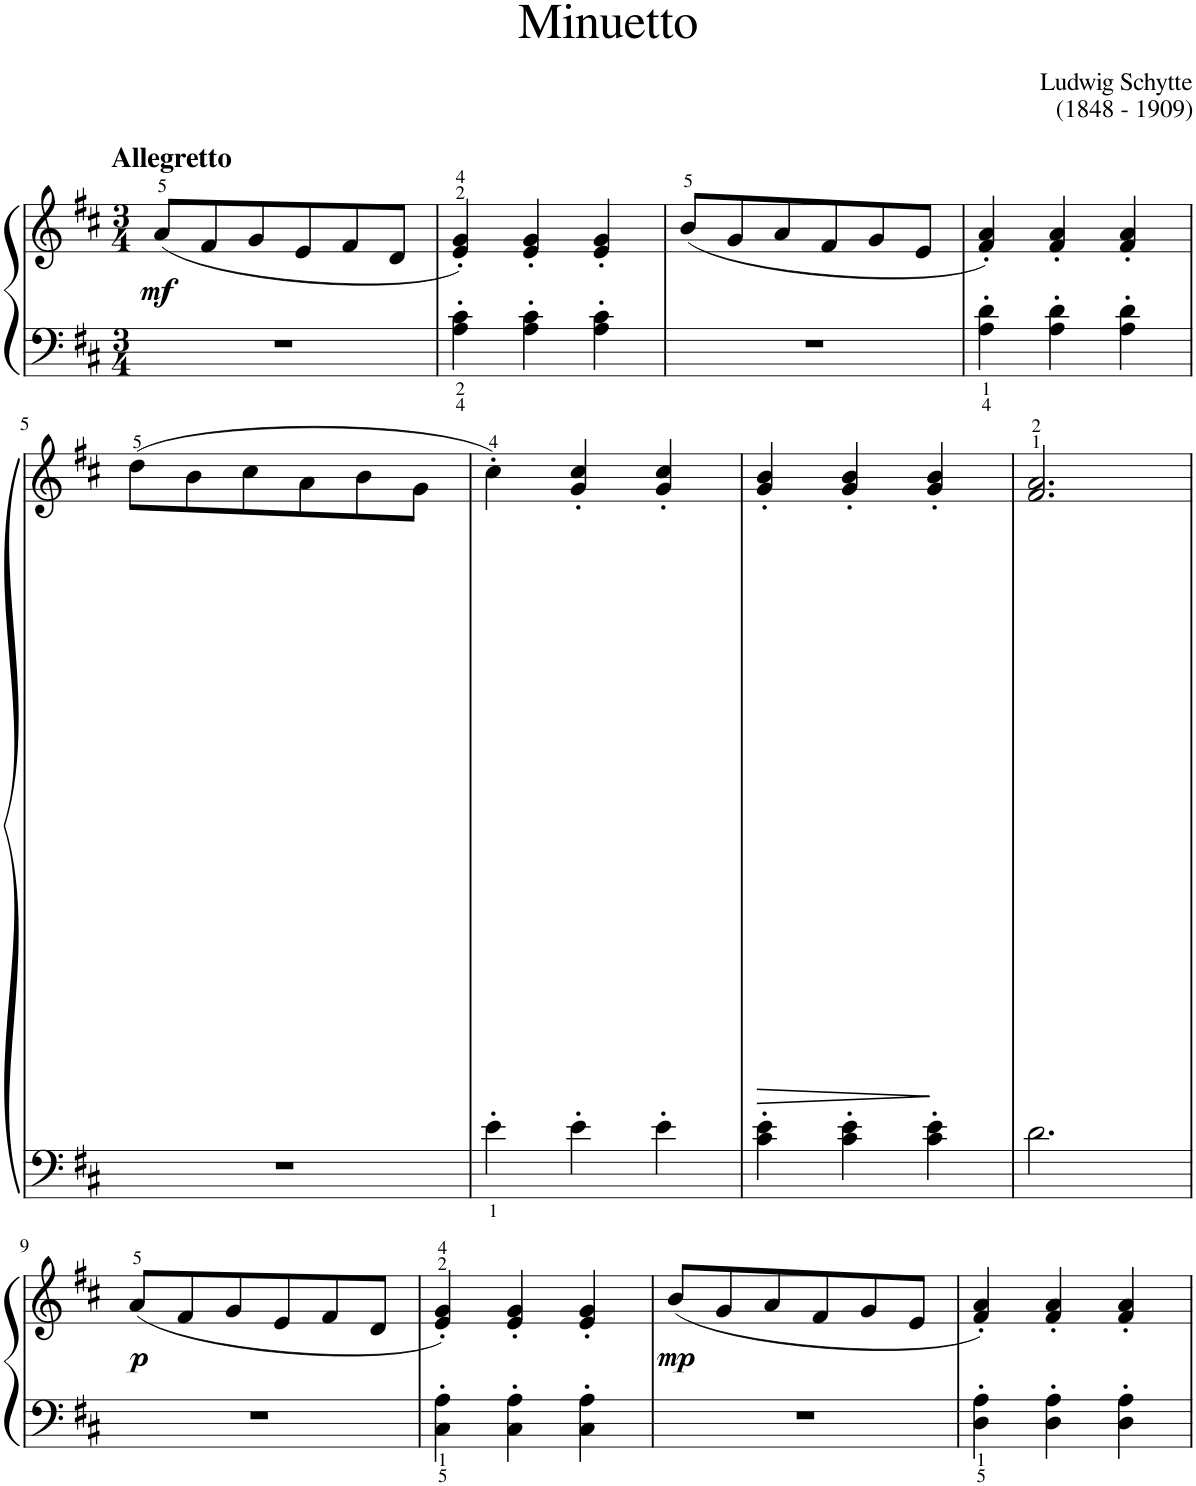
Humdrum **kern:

**kern	**kern	**dynam
*part1	*part1	*part1
*staff2	*staff1	*staff1/2
*I"Piano	*	*
*I'Pno	*	*
*clefF4	*clefG2	*
*k[f#c#]	*k[f#c#]	*
*M3/4	*M3/4	*
=1	=1	=1
!	!LO:TX:a:B:t=Allegretto	!
!	!	!LO:DY:b
2.r	(8a/L	mf
.	8f#/	.
.	8g/	.
.	8e/	.
.	8f#/	.
.	8d/J	.
=2	=2	=2
4A\' 4c#\'	4e/' 4g/')	.
4A\' 4c#\'	4e/' 4g/'	.
4A\' 4c#\'	4e/' 4g/'	.
=3	=3	=3
2.r	(8b/L	.
.	8g/	.
.	8a/	.
.	8f#/	.
.	8g/	.
.	8e/J	.
=4	=4	=4
4A\' 4d\'	4f#/' 4a/')	.
4A\' 4d\'	4f#/' 4a/'	.
4A\' 4d\'	4f#/' 4a/'	.
!!LO:LB:g=z
=5	=5	=5
2.r	(8dd\L	.
.	8b\	.
.	8cc#\	.
.	8a\	.
.	8b\	.
.	8g\J	.
=6	=6	=6
4e'\	4cc#'\)	.
4e'\	4g/' 4cc#/'	.
4e'\	4g/' 4cc#/'	.
=7	=7	=7
!	!	!LO:HP:b
4c#\' 4e\'	4g/' 4b/'	>
4c#\' 4e\'	4g/' 4b/'	.
4c#\' 4e\'	4g/' 4b/'	.
.	.	]
=8	=8	=8
2.d\	2.f#/ 2.a/	.
!!LO:LB:g=z
=9	=9	=9
!	!	!LO:DY:b
2.r	(8a/L	p
.	8f#/	.
.	8g/	.
.	8e/	.
.	8f#/	.
.	8d/J	.
=10	=10	=10
4C#\' 4A\'	4e/' 4g/')	.
4C#\' 4A\'	4e/' 4g/'	.
4C#\' 4A\'	4e/' 4g/'	.
=11	=11	=11
!	!	!LO:DY:b
2.r	(8b/L	mp
.	8g/	.
.	8a/	.
.	8f#/	.
.	8g/	.
.	8e/J	.
=12	=12	=12
4D\' 4A\'	4f#/' 4a/')	.
4D\' 4A\'	4f#/' 4a/'	.
4D\' 4A\'	4f#/' 4a/'	.
=	=	=
*-	*-	*-
